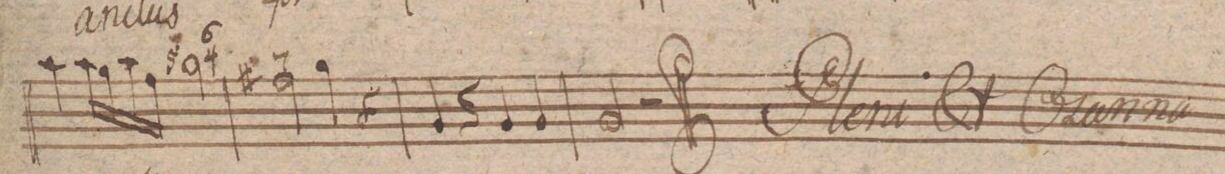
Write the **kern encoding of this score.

**kern	**fba	**dynam
*I"Organo	*	*
*clefF4	*	*
*k[f#c#g#d#]	*	*
*met(c)	*	*
*M4/4	*	*
4c#\	.	.
16c#\LL	.	.
16B\	.	.
16c#\	.	.
16A\JJ	.	.
2B\	7 5	.
.	6 4	.
=8	=8	=8
2A#X\	7	.
4B\	.	.
4r	.	.
=9	=9	=9
4BB/	.	.
4r	.	.
4BB/	.	.
4BB/	.	.
=10	=10	=10
2BB/	.	.
2r	.	.
=11||	=11||	=11||
*k[f#c#g#d#]	*	*
*M4/4	*	*
*met(c)	*	*
*-	*-	*-
